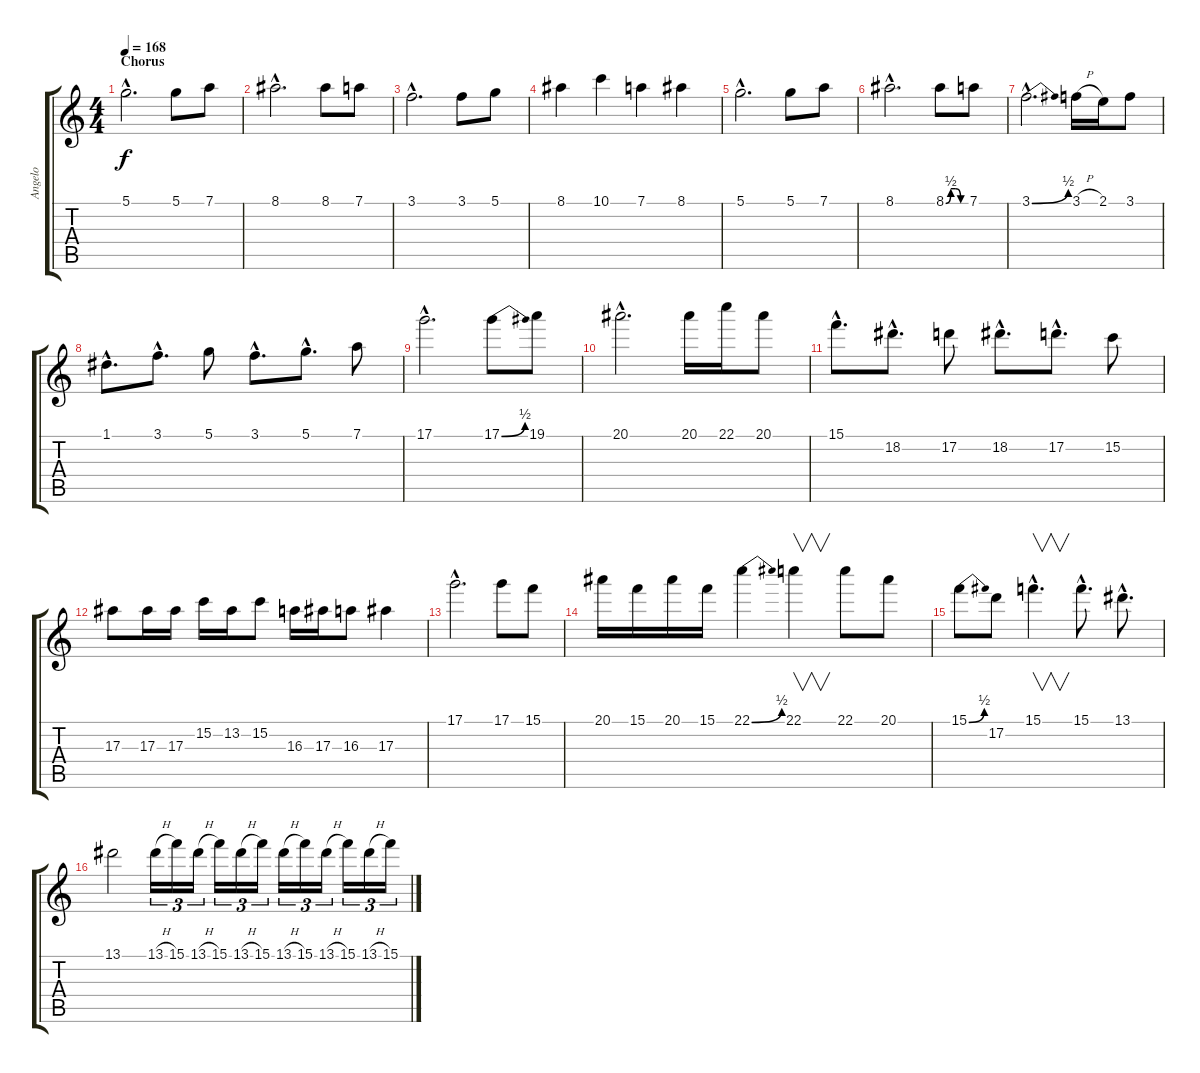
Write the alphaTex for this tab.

\track ("Angelo" "Angelo") {instrument distortionguitar}
\staff {score tabs}
\tuning (D4 A3 F3 C3 G2 D2) {hide}
\ts (4 4)
\section ("" "Chorus")
\tempo 168
\clef g2
\ks c
5.1{hac}.2{d dy f} 5.1.8 7.1.8 |
8.1{hac}.2{d} 8.1.8 7.1.8 |
3.1{hac}.2{d} 3.1.8 5.1.8 |
8.1.4 10.1.4 7.1.4 8.1.4 |
5.1{hac}.2{d} 5.1.8 7.1.8 |
8.1{hac}.2{d} 8.1{be (custom 0 0 15 2 30 2 45 0 60 0)}.8 7.1.8 |
3.1{be (bend 0 0 60 2) hac}.2{d} 3.1{h}.16 2.1.16 3.1.8 |
1.1{hac}.8{d} 3.1{hac}.8{d} 5.1.8 3.1{hac}.8{d} 5.1{hac}.8{d} 7.1.8 |
17.1{hac}.2{d} 17.1{be (bend 0 0 60 2)}.8 19.1.8 |
20.1{hac}.2{d} 20.1.16 22.1.16 20.1.8 |
15.1{hac}.8{d} 18.2{hac}.8{d} 17.2.8 18.2{hac}.8{d} 17.2{hac}.8{d} 15.2.8 |
17.3.8 17.3.16 17.3.16 15.2.16 13.2.16 15.2.8 16.3.16 17.3.16 16.3.8 17.3.4 |
17.1{hac}.2{d} 17.1.8 15.1.8 |
20.1.16 15.1.16 20.1.16 15.1.16 22.1{be (bend 0 0 60 2)}.4 22.1.4{v} 22.1.8 20.1.8 |
15.1{be (bend 0 0 60 2)}.8 17.2.8 15.1{hac}.4{v d} 15.1{hac}.8{d} 13.1{hac}.8{d} |
13.1.2 13.1{h}.16{tu (3 2)} 15.1.16{tu (3 2)} 13.1{h}.16{tu (3 2)} 15.1.16{tu (3 2)} 13.1{h}.16{tu (3 2)} 15.1.16{tu (3 2)} 13.1{h}.16{tu (3 2)} 15.1.16{tu (3 2)} 13.1{h}.16{tu (3 2)} 15.1.16{tu (3 2)} 13.1{h}.16{tu (3 2)} 15.1.16{tu (3 2)}
